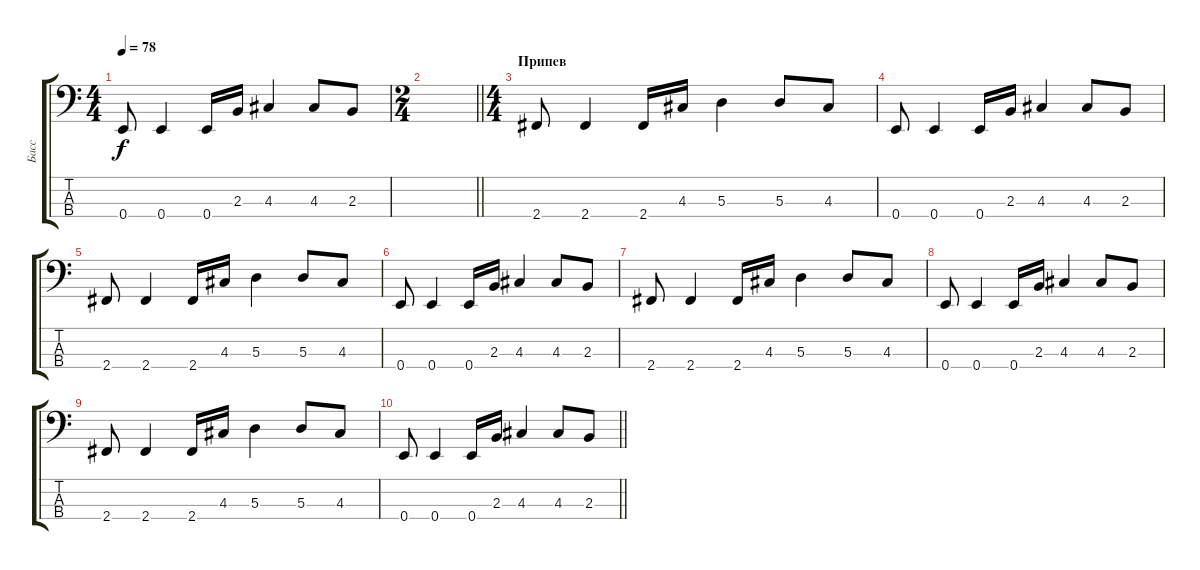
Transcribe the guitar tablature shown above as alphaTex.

\track ("Басс" "Басс") {instrument electricbassfinger}
\staff {score tabs}
\tuning (G2 D2 A1 E1) {hide}
\ts (4 4)
\tempo 78
\clef f4
\ks c
0.4.8{dy f} 0.4.4 0.4.16 2.3.16 4.3.4 4.3.8 2.3.8 |
\ts (2 4)
\barLineRight lightlight
|
\ts (4 4)
\section ("" "Припев")
2.4.8 2.4.4 2.4.16 4.3.16 5.3.4 5.3.8 4.3.8 |
0.4.8 0.4.4 0.4.16 2.3.16 4.3.4 4.3.8 2.3.8 |
2.4.8 2.4.4 2.4.16 4.3.16 5.3.4 5.3.8 4.3.8 |
0.4.8 0.4.4 0.4.16 2.3.16 4.3.4 4.3.8 2.3.8 |
2.4.8 2.4.4 2.4.16 4.3.16 5.3.4 5.3.8 4.3.8 |
0.4.8 0.4.4 0.4.16 2.3.16 4.3.4 4.3.8 2.3.8 |
2.4.8 2.4.4 2.4.16 4.3.16 5.3.4 5.3.8 4.3.8 |
\barLineRight lightlight
0.4.8 0.4.4 0.4.16 2.3.16 4.3.4 4.3.8 2.3.8
